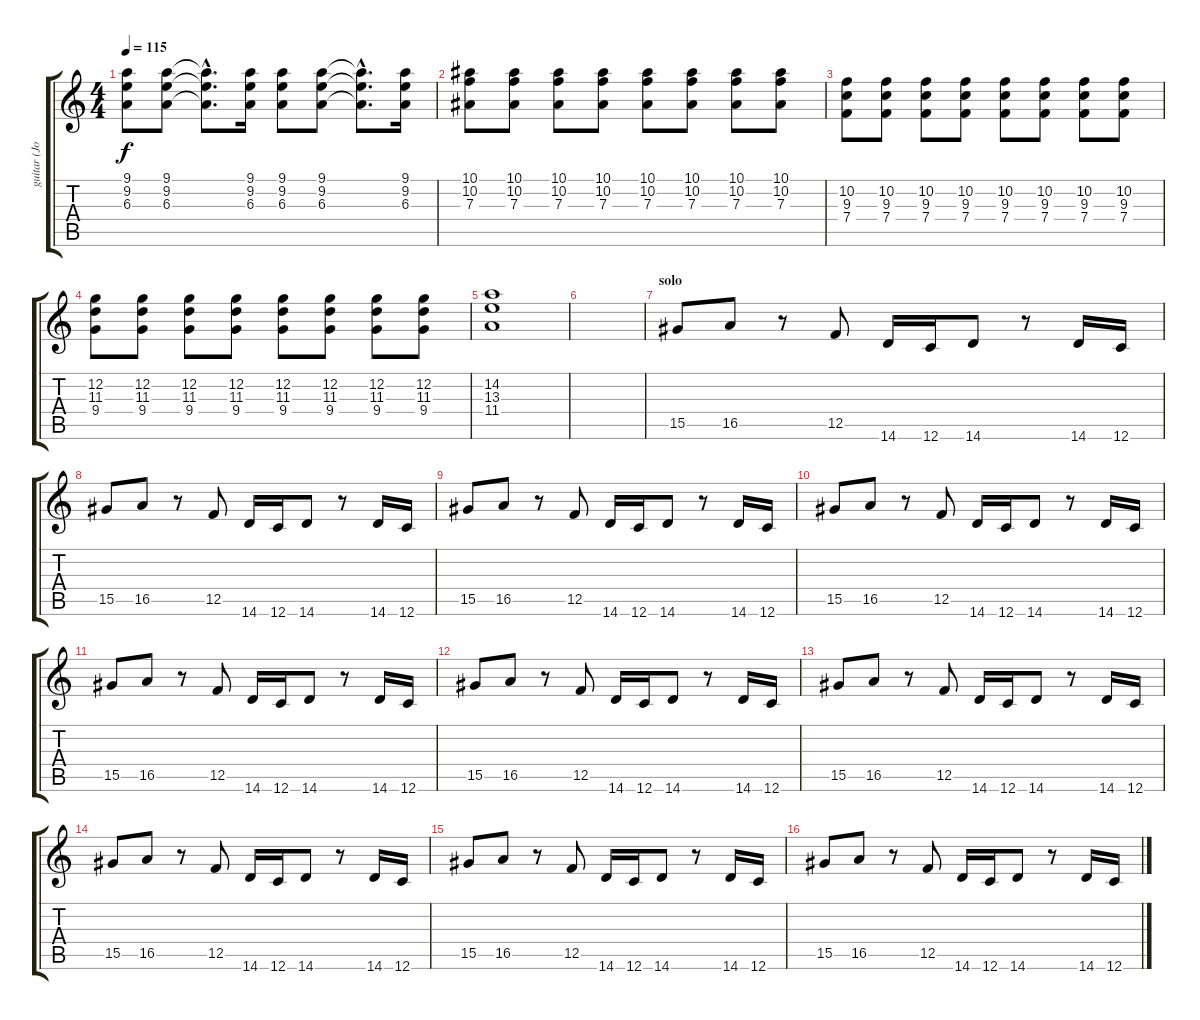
\track ("guitar (Joshua Homme)" "guitar (Jo") {instrument electricguitarjazz}
\staff {score tabs}
\tuning (C4 G3 Eb3 Bb2 F2 C2) {hide}
\ts (4 4)
\tempo 115
\clef g2
\ks c
(9.1 9.2 6.3).8{dy f} (9.1 9.2 6.3).8 (9.1{hac t} 9.2{hac t} 6.3{hac t}).8{d} (9.1 9.2 6.3).16 (9.1 9.2 6.3).8 (9.1 9.2 6.3).8 (9.1{hac t} 9.2{hac t} 6.3{hac t}).8{d} (9.1 9.2 6.3).16 |
(10.1 10.2 7.3).8 (10.1 10.2 7.3).8 (10.1 10.2 7.3).8 (10.1 10.2 7.3).8 (10.1 10.2 7.3).8 (10.1 10.2 7.3).8 (10.1 10.2 7.3).8 (10.1 10.2 7.3).8 |
(10.2 9.3 7.4).8 (10.2 9.3 7.4).8 (10.2 9.3 7.4).8 (10.2 9.3 7.4).8 (10.2 9.3 7.4).8 (10.2 9.3 7.4).8 (10.2 9.3 7.4).8 (10.2 9.3 7.4).8 |
(12.2 11.3 9.4).8 (12.2 11.3 9.4).8 (12.2 11.3 9.4).8 (12.2 11.3 9.4).8 (12.2 11.3 9.4).8 (12.2 11.3 9.4).8 (12.2 11.3 9.4).8 (12.2 11.3 9.4).8 |
(14.2 13.3 11.4).1 |
|
\section ("" "solo")
15.5.8 16.5.8 r.8 12.5.8 14.6.16 12.6.16 14.6.8 r.8 14.6.16 12.6.16 |
15.5.8 16.5.8 r.8 12.5.8 14.6.16 12.6.16 14.6.8 r.8 14.6.16 12.6.16 |
15.5.8 16.5.8 r.8 12.5.8 14.6.16 12.6.16 14.6.8 r.8 14.6.16 12.6.16 |
15.5.8 16.5.8 r.8 12.5.8 14.6.16 12.6.16 14.6.8 r.8 14.6.16 12.6.16 |
15.5.8 16.5.8 r.8 12.5.8 14.6.16 12.6.16 14.6.8 r.8 14.6.16 12.6.16 |
15.5.8 16.5.8 r.8 12.5.8 14.6.16 12.6.16 14.6.8 r.8 14.6.16 12.6.16 |
15.5.8 16.5.8 r.8 12.5.8 14.6.16 12.6.16 14.6.8 r.8 14.6.16 12.6.16 |
15.5.8 16.5.8 r.8 12.5.8 14.6.16 12.6.16 14.6.8 r.8 14.6.16 12.6.16 |
\section ("" "")
15.5.8 16.5.8 r.8 12.5.8 14.6.16 12.6.16 14.6.8 r.8 14.6.16 12.6.16 |
15.5.8 16.5.8 r.8 12.5.8 14.6.16 12.6.16 14.6.8 r.8 14.6.16 12.6.16
